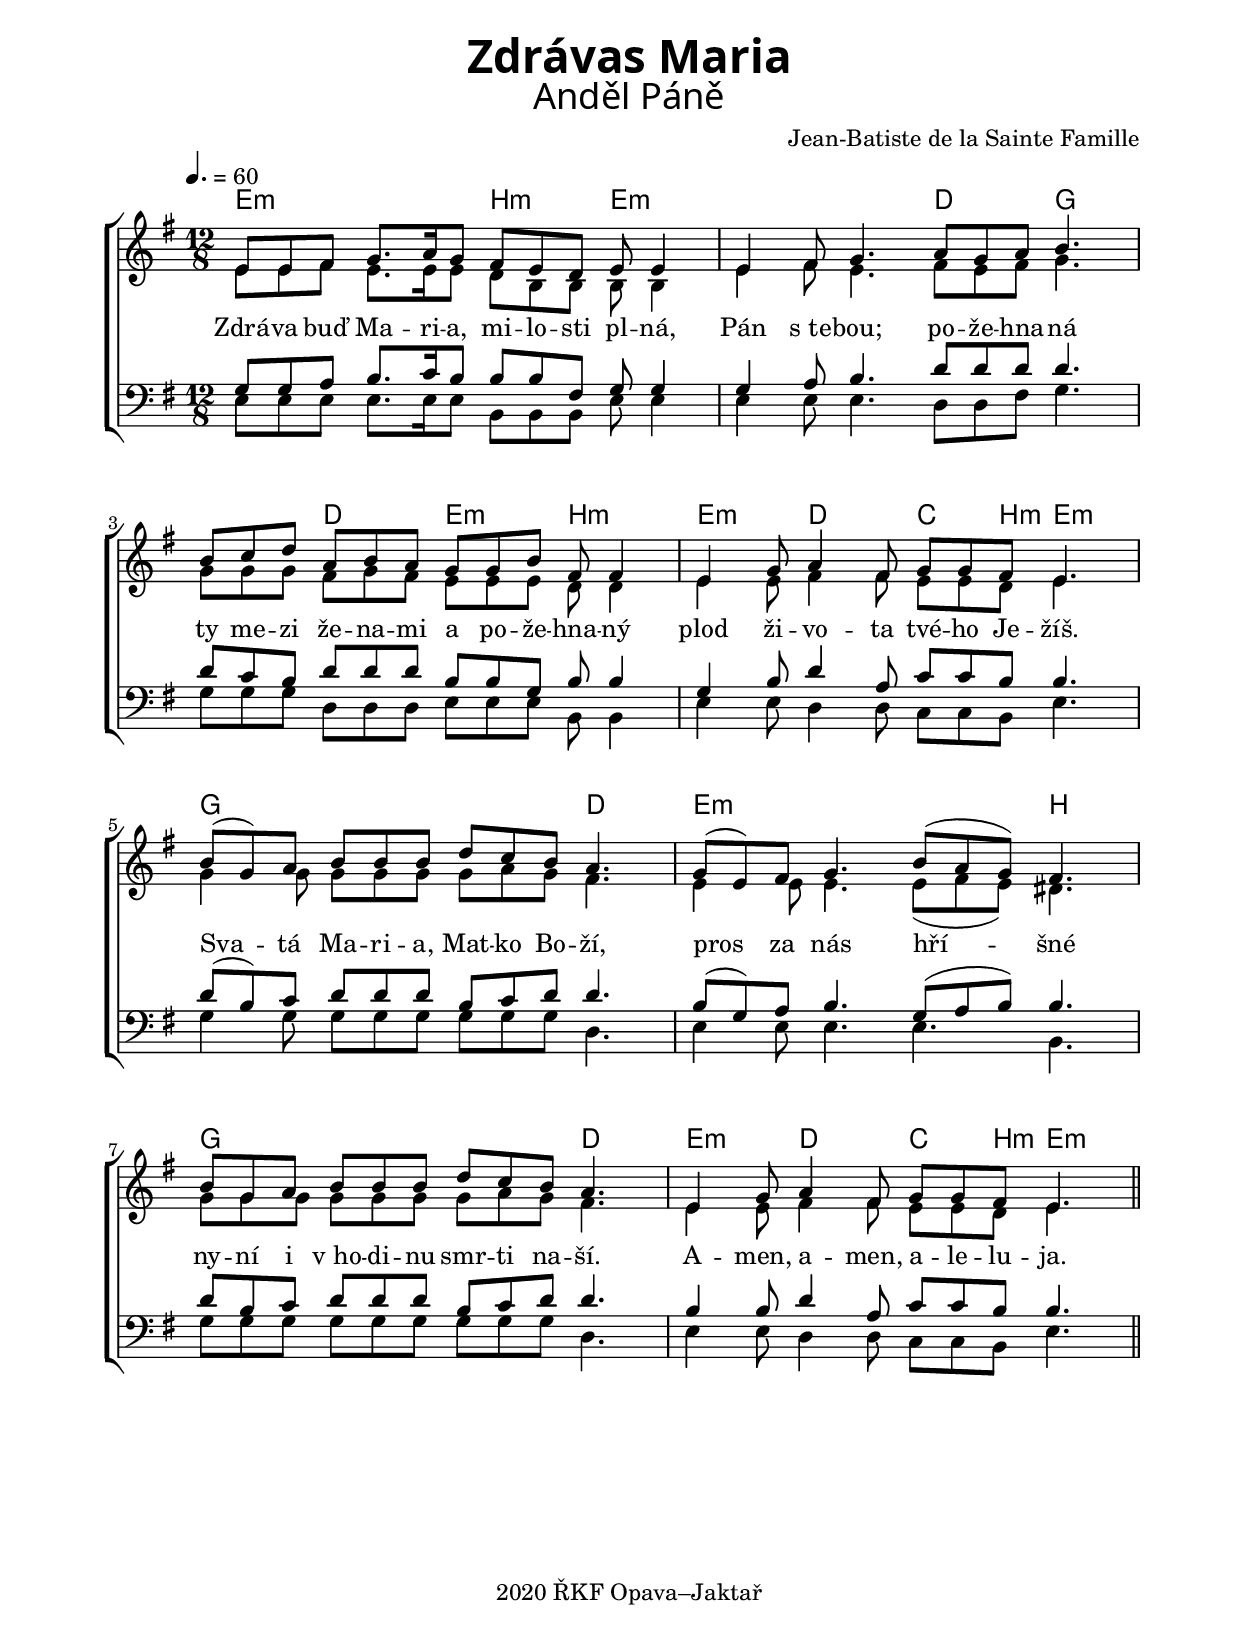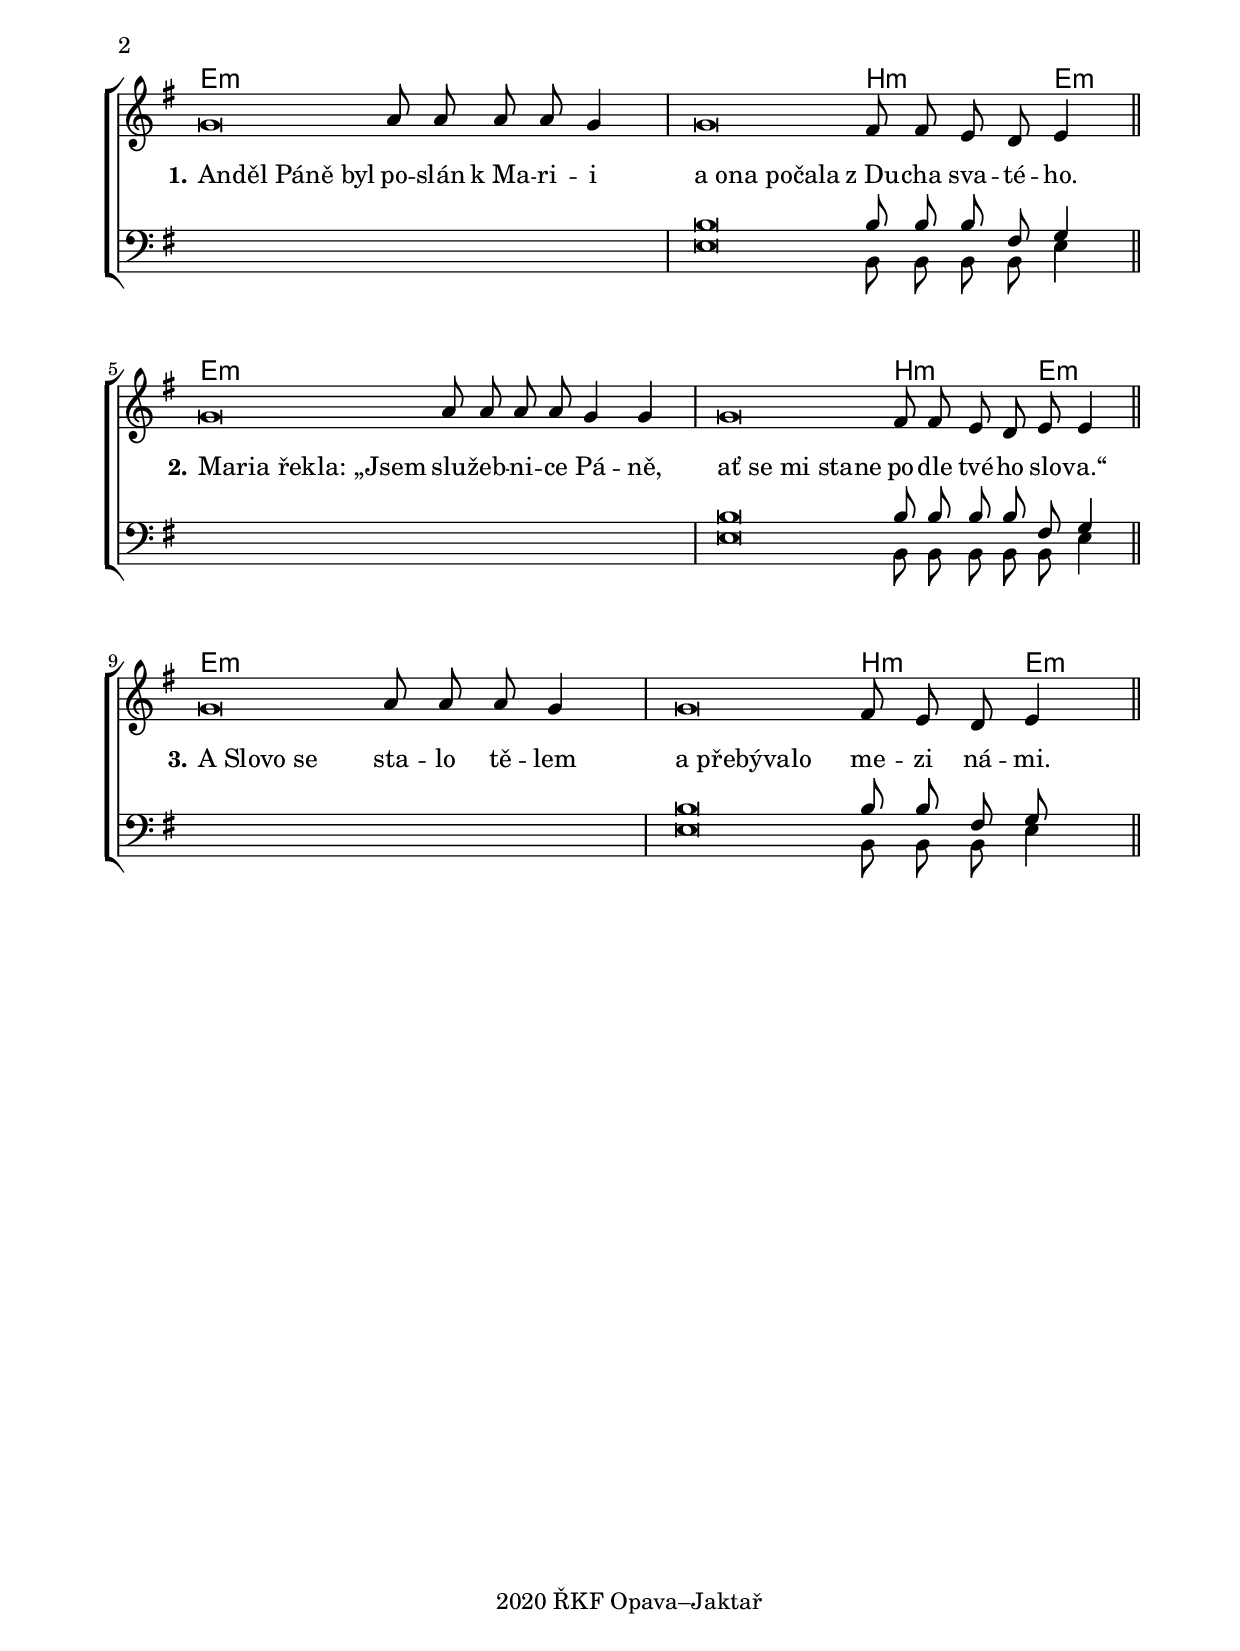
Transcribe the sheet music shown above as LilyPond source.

\version "2.16.2"

\header {
  %tagline = "2020 ŘKF Opava–Jaktař"
  %copyright = "2020 ŘKF Opava–Jaktař"
}

%#(set-global-staff-size 19)

\paper {
  system-system-spacing #'minimum-distance = #15
  system-system-spacing #'stretchability = #0
  markup-system-spacing #'stretchability = #0
  
  top-margin = 1.5\cm
  left-margin = 2\cm
  right-margin = 1.7\cm
  bottom-margin = 1.5\cm
  indent = 0\cm
  %ragged-last = ##t
  print-all-headers = ##t
  oddFooterMarkup = \markup { \fill-line { "2020 ŘKF Opava–Jaktař" } }
}

globalRef = {
  \time 12/8
  \tempo 4. = 60
  \key e \minor
}

sopranoRef = \relative c' {
  \globalRef
  e8 e fis g8. a16 g8 fis e d e8 e4
  e4 fis8 g4. a8 g a b4.
  b8 c d a b a g g b fis8 fis4
  e4 g8 a4 fis8 g8 g fis e4.
  b'8( g) a b b b d c b a4.
  g8( e) fis g4. b8( a g) fis4.
  b8 g a b b b d c b a4.
  e4 g8 a4 fis8 g g fis e4.
  \bar "||"
}

altoRef = \relative c' {
  \globalRef
  e8 e fis e8. e16 e8 d b b b8 b4
  e4 fis8 e4. fis8 e fis g4.
  g8 g g fis g fis e e e d8 d4
  e4 e8 fis4 fis8 e e d e4.
  g4 g8 g g g g a g fis4.
  e4 e8 e4. e8( fis e) dis4.
  g8 g g g g g g a g fis4.
  e4 e8 fis4 fis8 e e d e4.
}

tenorRef = \relative c' {
  \globalRef
  g8 g a b8. c16 b8 b b fis g g4
  g4 a8 b4. d8 d d d4.
  d8 c b d d d b b g b b4
  g4 b8 d4 a8 c8 c b b4.
  d8( b) c d d d b c d d4.
  b8( g) a b4. g8( a b) b4.
  d8 b c d d d b c d d4.
  b4 b8 d4 a8 c c b b4.
}

bassRef = \relative c {
  \globalRef
  e8 e e e8. e16 e8 b b b e e4
  e4 e8 e4. d8 d fis g4.
  g8 g g d d d e e e b b4
  e4 e8 d4 d8 c c b e4.
  g4 g8 g g g g g g d4.
  e4 e8 e4. e4. b4.
  g'8 g g g g g g g g d4.
  e4 e8 d4 d8 c c b e4.
}

globalVerse = {
  \override Staff.TimeSignature #'stencil = ##f % hide time signature
  \time 4/4
  \key e \minor
  \set Timing.beamExceptions = #'()
  \set Timing.baseMoment = #(ly:make-moment 1 8)
  \set Timing.beatStructure = #'(1 1 1 1 1 1 1 1)
}

sopranoVerse = \relative c'' {
  \globalVerse
  g\breve*1/2 \bar ""
  \skip 4 a8 a a a g4
  g\breve*1/2 \bar ""
  \skip 4 fis8 fis e d e4 \bar "||" \break
  
  g\breve*1/2 \bar ""
  a8 a a a g4 g
  g\breve*1/2 \bar ""
  \skip 8 fis8 fis e d e e4 \bar "||" \break
  
  g\breve*1/2 \bar ""
  \skip 4. a8 a a g4
  g\breve*1/2 \bar ""
  \skip 4. fis8 e d e4 \bar "||"
}

altoVerse = \relative c' {
  \globalVerse

}

tenorVerse = \relative c' {
  \globalVerse
  \skip 1*2
  b\breve*1/2 \bar ""
  \skip 4 b8 b b fis g4
  \skip 1*2
  b\breve*1/2 
  \bar ""
  \skip 8 b8 b b b fis g4
  \skip 1*2
  b\breve*1/2 
  \bar ""
  \skip 4. b8 b fis g8
}

bassVerse = \relative c {
  \globalVerse
  \skip 1*2
  e\breve*1/2 \bar ""
  \skip 4 b8 b b b e4
  \skip 1*2
  e\breve*1/2 \bar ""
  \skip 8 b8 b b b b e4
  \skip 1*2
  e\breve*1/2 \bar ""
  \skip 4. b8 b b e4
}

textRef = \lyricmode {
  Zdrá -- va buď Ma -- ri -- a,
  mi -- lo -- sti pl -- ná,
  Pán "s te" -- bou;
  po -- že -- hna -- ná
  ty me -- zi že -- na -- mi
  a po -- že -- hna -- ný
  plod ži -- vo -- ta
  tvé -- ho Je -- žíš.
  Sva -- tá Ma -- ri -- a,
  Mat -- ko Bo -- ží,
  pros za nás hří -- šné
  ny -- ní i "v ho" -- di -- nu
  smr -- ti na -- ší.
  A -- men, a -- men,
  a -- le -- lu -- ja.
}

chordsRef = \chordmode {
  \germanChords
  e8*6:m b8*3:m e8*9:m
  d8*3 g8*6
  d8*3 e:m b:m
  e:m d c8*2 b8:m e8*3:m
  g8*9 d8*3
  e8*9:m b8*3
  g8*9 d8*3
  e:m d c8*2 b8:m e8*3:m
}


chordsVerse = \chordmode {
  \germanChords
  e4*13:m b2:m e4:m
  e8*25:m b2:m e4.:m
  e8*27:m b4.:m e4:m
}

textVerse = \lyricmode {
  \once \override LyricText #'self-alignment-X = #LEFT
  \set stanza = "1." "Anděl Páně byl" po -- slán "k Ma" -- ri -- i
  \once \override LyricText #'self-alignment-X = #LEFT
  "a ona počala" "z Du" -- cha sva -- té -- ho.
  \once \override LyricText #'self-alignment-X = #LEFT
  \set stanza = "2." "Maria řekla: „Jsem" slu -- žeb -- ni -- ce Pá -- ně,
  \once \override LyricText #'self-alignment-X = #LEFT
  "ať se mi stane" po -- dle tvé -- ho slo -- va.“
  \once \override LyricText #'self-alignment-X = #LEFT
  \set stanza = "3." "A Slovo se" sta -- lo tě -- lem
  \once \override LyricText #'self-alignment-X = #LEFT
  "a přebývalo" me -- zi ná -- mi.

}

\score {
  \new ChoirStaff <<
    \new ChordNames \chordsRef
    \new Staff <<
      \new Voice = "soprano" { \voiceOne \sopranoRef }
      \new Voice = "alto" { \voiceTwo \altoRef }
    >>
    \new Lyrics \with {
      \override VerticalAxisGroup #'staff-affinity = #CENTER
    } \lyricsto "soprano" \textRef
    
    \new Staff <<
      \clef bass
      \new Voice = "tenor" { \voiceOne \tenorRef }
      \new Voice = "bass" { \voiceTwo \bassRef }
    >>
  >>
  \layout { }
  \midi { }
  \header {
    title = \markup
    \override #'(font-name . "Alegreya Sans Black")
    \override #'(font-size . 6)
    "Zdrávas Maria"
    composer = "Jean-Batiste de la Sainte Famille"
    subtitle = \markup
    \override #'(font-name . "Alegreya Sans Medium")
    \override #'(font-size . 4)
    "Anděl Páně"
  }
}

\pageBreak

\score {
  \new ChoirStaff <<
    \new ChordNames \chordsVerse
    \new Staff <<
      \new Voice = "soprano" { \voiceOne \sopranoVerse }
      \new Voice = "alto" { \voiceTwo \altoVerse }
    >>
    \new Lyrics \with {
      \override VerticalAxisGroup #'staff-affinity = #CENTER
    } \lyricsto "soprano" \textVerse
    
    \new Staff <<
      \clef bass
      \new Voice = "tenor" { \voiceOne \tenorVerse }
      \new Voice = "bass" { \voiceTwo \bassVerse }
    >>
  >>
  \layout { }
  %\midi { }
}